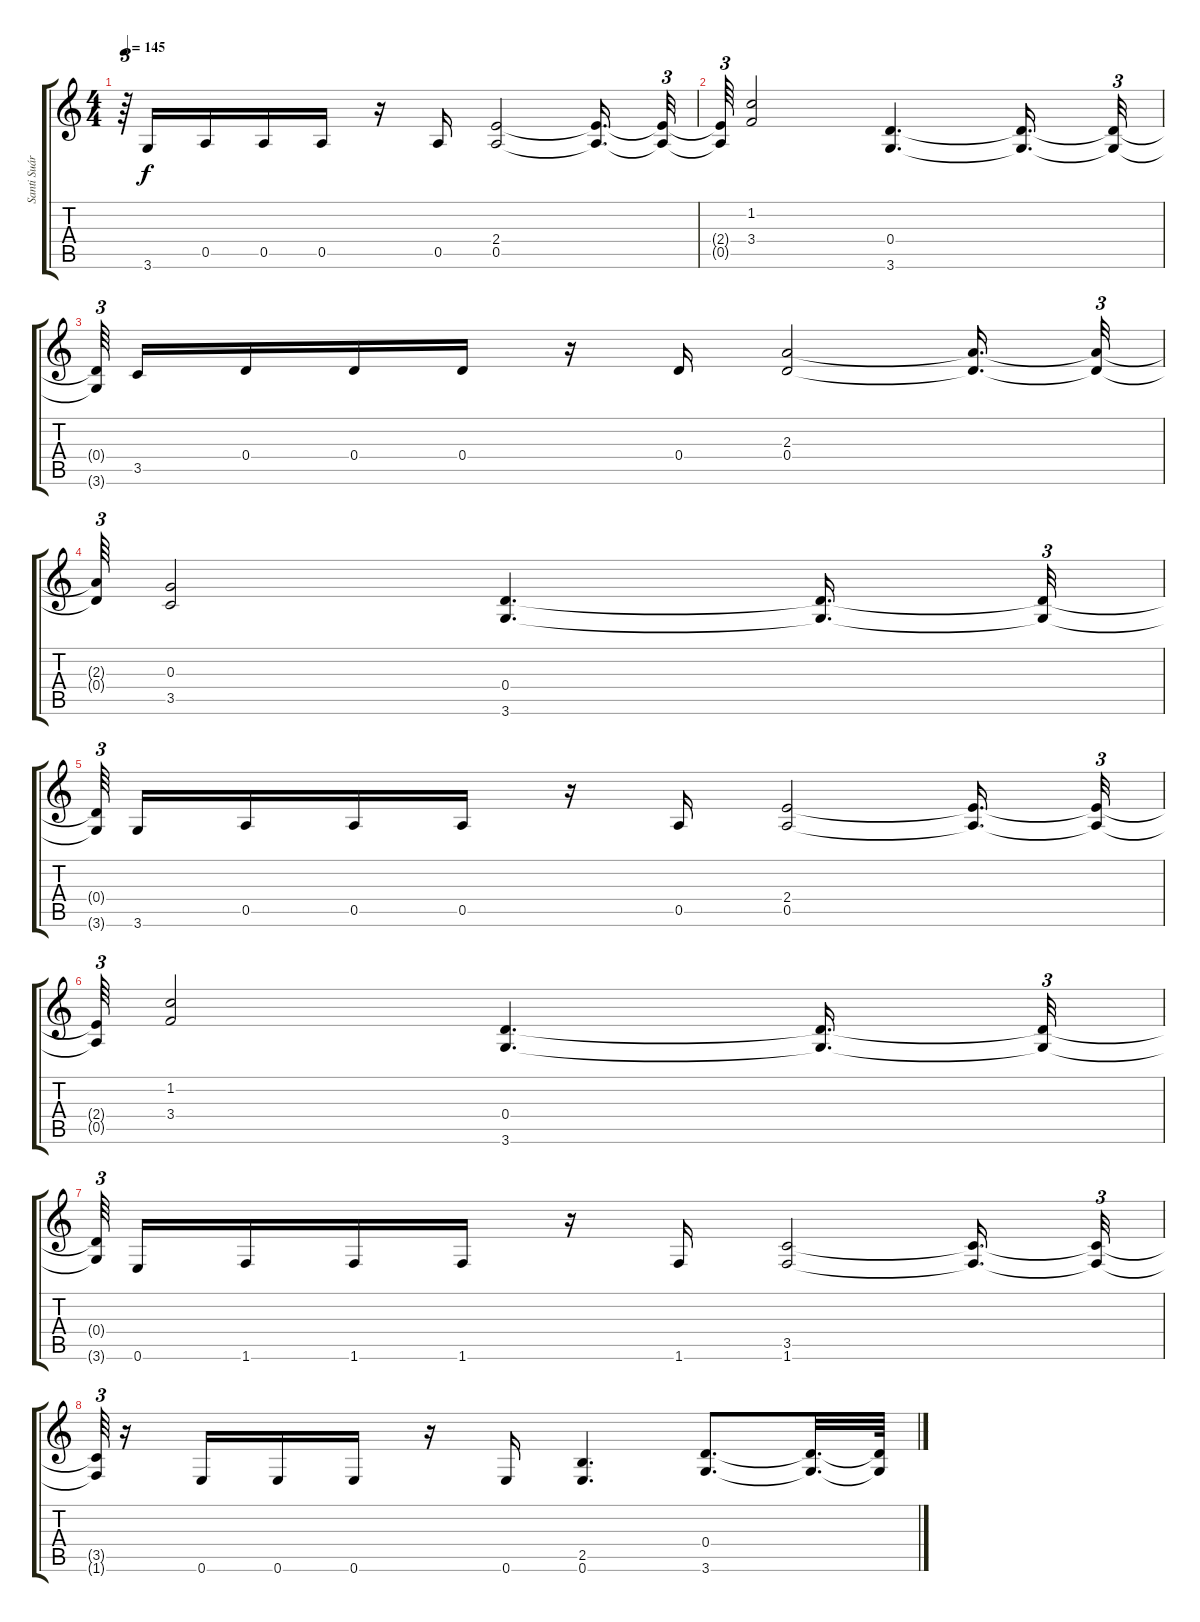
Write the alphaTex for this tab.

\track ("Santi Suárez" "Santi Suár") {instrument overdrivenguitar}
\staff {score tabs}
\tuning (E4 B3 G3 D3 A2 E2) {hide}
\ts (4 4)
\tempo 145
\clef g2
\ks c
r.64{tu (3 2) dy f} 3.6.16 0.5.16 0.5.16 0.5.16 r.16 0.5.16 (2.4 0.5).2 (2.4{t} 0.5{t}).16{d} (2.4{t} 0.5{t}).32{tu (3 2)} |
(2.4{t} 0.5{t}).64{tu (3 2)} (1.2 3.4).2 (0.4 3.6).4{d} (0.4{t} 3.6{t}).16{d} (0.4{t} 3.6{t}).32{tu (3 2)} |
(0.4{t} 3.6{t}).64{tu (3 2) beam splitsecondary} 3.5.16 0.4.16 0.4.16 0.4.16 r.16 0.4.16 (2.3 0.4).2 (2.3{t} 0.4{t}).16{d} (2.3{t} 0.4{t}).32{tu (3 2)} |
(2.3{t} 0.4{t}).64{tu (3 2)} (0.3 3.5).2 (0.4 3.6).4{d} (0.4{t} 3.6{t}).16{d} (0.4{t} 3.6{t}).32{tu (3 2)} |
(0.4{t} 3.6{t}).64{tu (3 2) beam splitsecondary} 3.6.16 0.5.16 0.5.16 0.5.16 r.16 0.5.16 (2.4 0.5).2 (2.4{t} 0.5{t}).16{d} (2.4{t} 0.5{t}).32{tu (3 2)} |
(2.4{t} 0.5{t}).64{tu (3 2)} (1.2 3.4).2 (0.4 3.6).4{d} (0.4{t} 3.6{t}).16{d} (0.4{t} 3.6{t}).32{tu (3 2)} |
(0.4{t} 3.6{t}).64{tu (3 2) beam splitsecondary} 0.6.16 1.6.16 1.6.16 1.6.16 r.16 1.6.16 (3.5 1.6).2 (3.5{t} 1.6{t}).16{d} (3.5{t} 1.6{t}).32{tu (3 2)} |
(3.5{t} 1.6{t}).64{tu (3 2)} r.16 0.6.16 0.6.16 0.6.16 r.16 0.6.16 (2.5 0.6).4{d} (0.4 3.6).8{d} (0.4{t} 3.6{t}).32{d} (0.4{t} 3.6{t}).64
